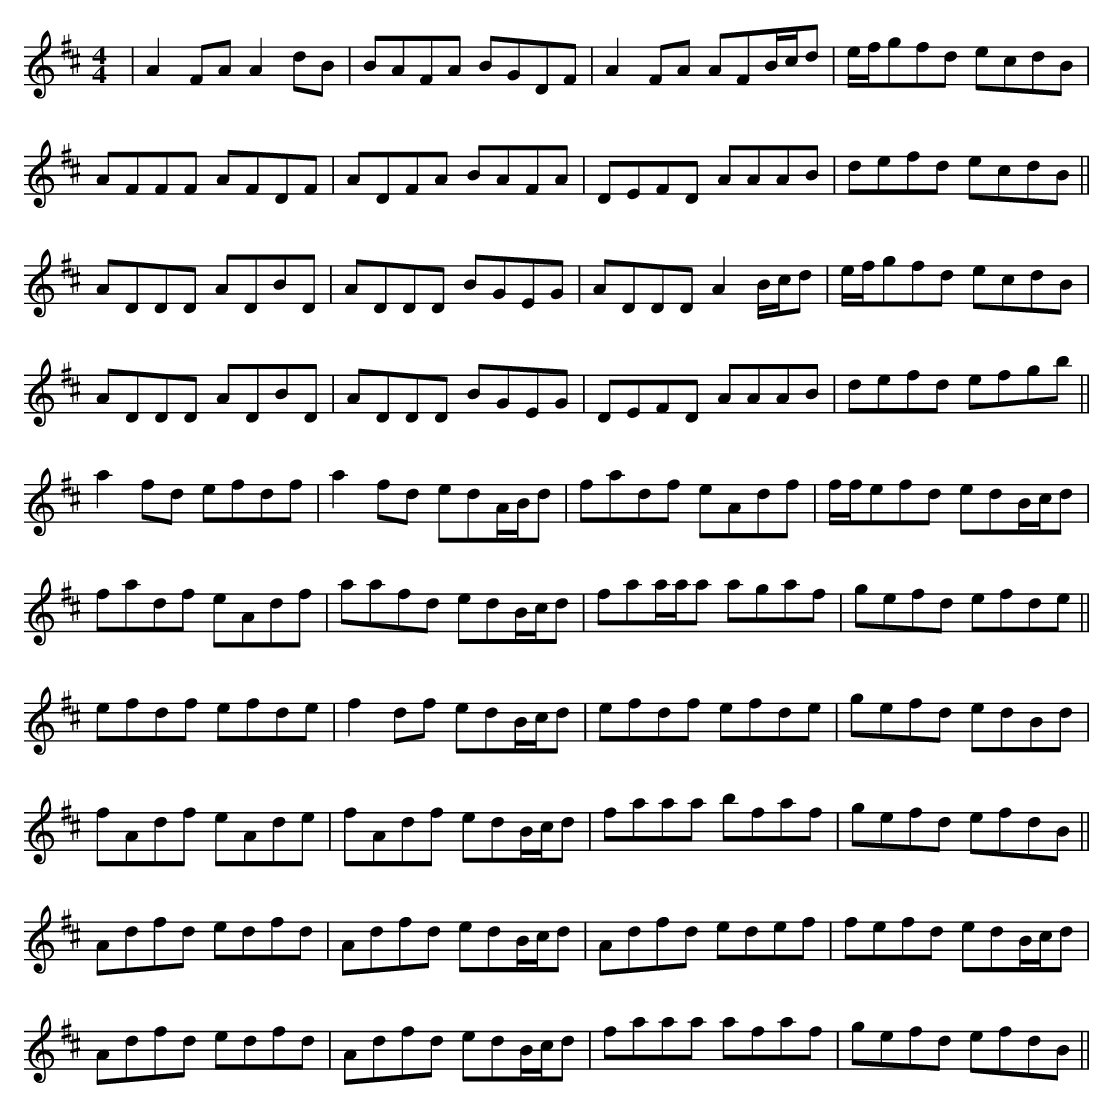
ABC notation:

X:1
M:4/4
K:D
|A2FA A2dB|BAFA BGDF|A2FA AFB/c/d|e/f/gfd ecdB|
AFFF AFDF|ADFA BAFA|DEFD AAAB|defd ecdB||
ADDD ADBD|ADDD BGEG|ADDD A2B/c/d|e/f/gfd ecdB|
ADDD ADBD|ADDD BGEG|DEFD AAAB|defd efgb||
a2fd efdf|a2fd edA/B/d|fadf eAdf|f/f/efd edB/c/d|
fadf eAdf|aafd edB/c/d|faa/a/a agaf|gefd efde||
efdf efde|f2df edB/c/d|efdf efde|gefd edBd|
fAdf eAde|fAdf edB/c/d|faaa bfaf|gefd efdB||
Adfd edfd|Adfd edB/c/d|Adfd edef|fefd edB/c/d|
Adfd edfd|Adfd edB/c/d|faaa afaf|gefd efdB||
